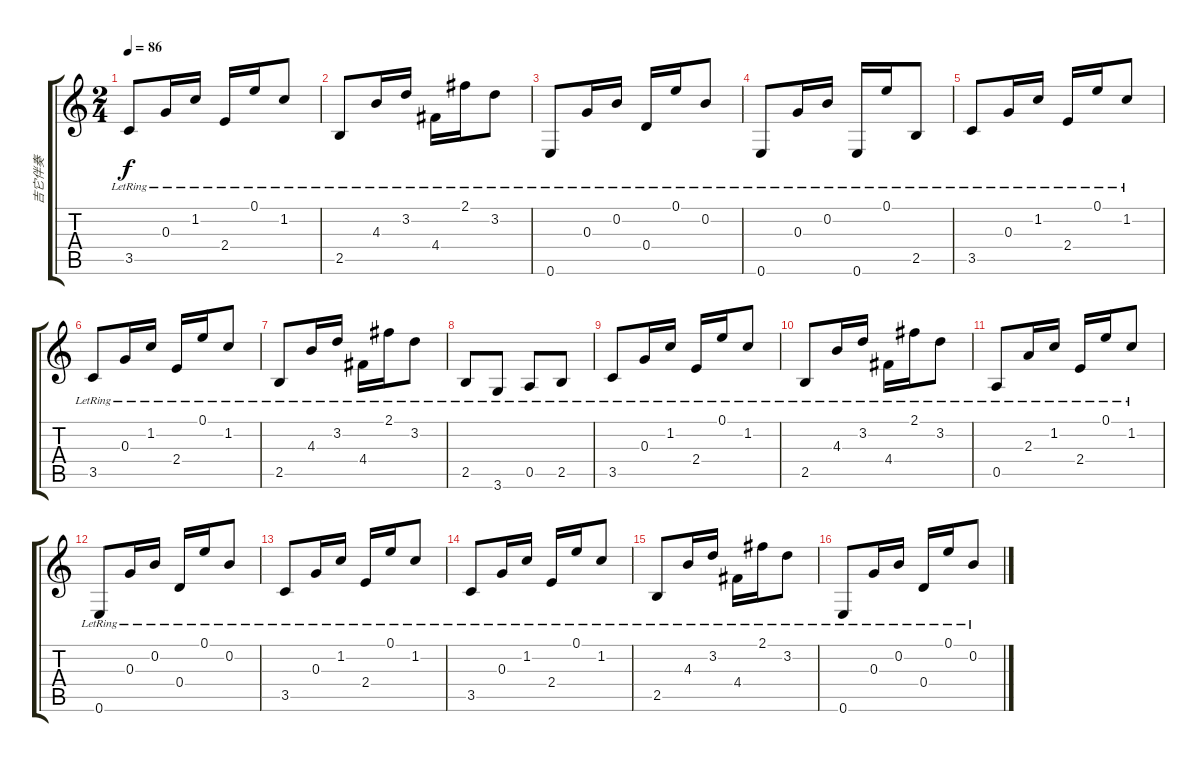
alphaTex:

\track ("吉它伴奏" "吉它伴奏") {instrument acousticguitarsteel}
\staff {score tabs}
\tuning (E4 B3 G3 D3 A2 E2) {hide}
\ts (2 4)
\tempo 86
\clef g2
\ks c
3.5{lr}.8{dy f} 0.3{lr}.16 1.2{lr}.16 2.4{lr}.16 0.1{lr}.16 1.2{lr}.8 |
2.5{lr}.8 4.3{lr}.16 3.2{lr}.16 4.4{lr}.16 2.1{lr}.16 3.2{lr}.8 |
0.6{lr}.8 0.3{lr}.16 0.2{lr}.16 0.4{lr}.16 0.1{lr}.16 0.2{lr}.8 |
0.6{lr}.8 0.3{lr}.16 0.2{lr}.16 0.6{lr}.16 0.1{lr}.16 2.5{lr}.8 |
3.5{lr}.8 0.3{lr}.16 1.2{lr}.16 2.4{lr}.16 0.1{lr}.16 1.2{lr}.8 |
3.5{lr}.8 0.3{lr}.16 1.2{lr}.16 2.4{lr}.16 0.1{lr}.16 1.2{lr}.8 |
2.5{lr}.8 4.3{lr}.16 3.2{lr}.16 4.4{lr}.16 2.1{lr}.16 3.2{lr}.8 |
2.5{lr}.8 3.6{lr}.8 0.5{lr}.8 2.5{lr}.8 |
3.5{lr}.8 0.3{lr}.16 1.2{lr}.16 2.4{lr}.16 0.1{lr}.16 1.2{lr}.8 |
2.5{lr}.8 4.3{lr}.16 3.2{lr}.16 4.4{lr}.16 2.1{lr}.16 3.2{lr}.8 |
0.5{lr}.8 2.3{lr}.16 1.2{lr}.16 2.4{lr}.16 0.1{lr}.16 1.2{lr}.8 |
0.6{lr}.8 0.3{lr}.16 0.2{lr}.16 0.4{lr}.16 0.1{lr}.16 0.2{lr}.8 |
3.5{lr}.8 0.3{lr}.16 1.2{lr}.16 2.4{lr}.16 0.1{lr}.16 1.2{lr}.8 |
3.5{lr}.8 0.3{lr}.16 1.2{lr}.16 2.4{lr}.16 0.1{lr}.16 1.2{lr}.8 |
2.5{lr}.8 4.3{lr}.16 3.2{lr}.16 4.4{lr}.16 2.1{lr}.16 3.2{lr}.8 |
0.6{lr}.8 0.3{lr}.16 0.2{lr}.16 0.4{lr}.16 0.1{lr}.16 0.2{lr}.8
